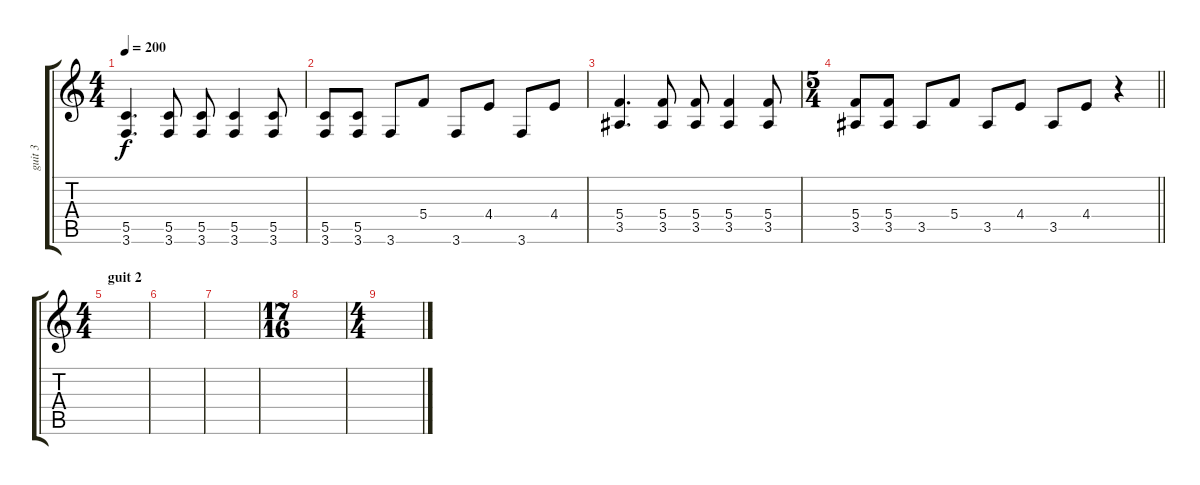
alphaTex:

\track ("guit 3" "guit 3") {instrument distortionguitar}
\staff {score tabs}
\tuning (D4 A3 F3 C3 G2 D2) {hide}
\ts (4 4)
\tempo 200
\clef g2
\ks c
(5.5 3.6).4{d dy f} (5.5 3.6).8 (5.5 3.6).8 (5.5 3.6).4 (5.5 3.6).8 |
(5.5 3.6).8 (5.5 3.6).8 3.6.8 5.4.8 3.6.8 4.4.8 3.6.8 4.4.8 |
(5.4 3.5).4{d} (5.4 3.5).8 (5.4 3.5).8 (5.4 3.5).4 (5.4 3.5).8 |
\ts (5 4)
\barLineRight lightlight
(5.4 3.5).8 (5.4 3.5).8 3.5.8 5.4.8 3.5.8 4.4.8 3.5.8 4.4.8 r.4 |
\ts (4 4)
\section ("" "guit 2")
|
|
|
\ts (17 16)
|
\ts (4 4)
